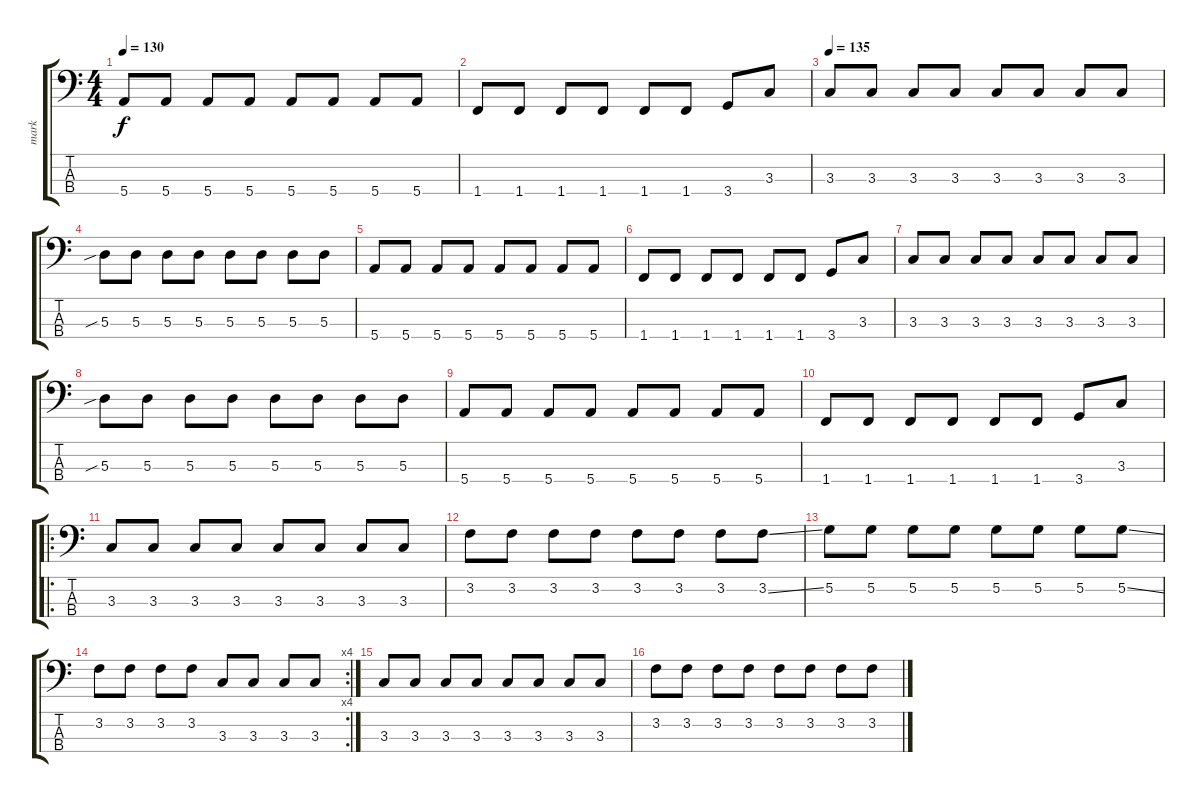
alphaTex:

\track ("mark" "mark") {instrument slapbass1}
\staff {score tabs}
\tuning (G2 D2 A1 E1) {hide}
\ts (4 4)
\tempo 130
\clef f4
\ks c
5.4.8{dy f} 5.4.8 5.4.8 5.4.8 5.4.8 5.4.8 5.4.8 5.4.8 |
1.4.8 1.4.8 1.4.8 1.4.8 1.4.8 1.4.8 3.4.8 3.3.8 |
\tempo 135
3.3.8 3.3.8 3.3.8 3.3.8 3.3.8 3.3.8 3.3.8 3.3.8 |
5.3{sib}.8 5.3.8 5.3.8 5.3.8 5.3.8 5.3.8 5.3.8 5.3.8 |
5.4.8 5.4.8 5.4.8 5.4.8 5.4.8 5.4.8 5.4.8 5.4.8 |
1.4.8 1.4.8 1.4.8 1.4.8 1.4.8 1.4.8 3.4.8 3.3.8 |
3.3.8 3.3.8 3.3.8 3.3.8 3.3.8 3.3.8 3.3.8 3.3.8 |
5.3{sib}.8 5.3.8 5.3.8 5.3.8 5.3.8 5.3.8 5.3.8 5.3.8 |
5.4.8 5.4.8 5.4.8 5.4.8 5.4.8 5.4.8 5.4.8 5.4.8 |
1.4.8 1.4.8 1.4.8 1.4.8 1.4.8 1.4.8 3.4.8 3.3.8 |
\ro
3.3.8 3.3.8 3.3.8 3.3.8 3.3.8 3.3.8 3.3.8 3.3.8 |
3.2.8 3.2.8 3.2.8 3.2.8 3.2.8 3.2.8 3.2.8 3.2{ss}.8 |
5.2.8 5.2.8 5.2.8 5.2.8 5.2.8 5.2.8 5.2.8 5.2{ss}.8 |
\rc 4
3.2.8 3.2.8 3.2.8 3.2.8 3.3.8 3.3.8 3.3.8 3.3.8 |
3.3.8 3.3.8 3.3.8 3.3.8 3.3.8 3.3.8 3.3.8 3.3.8 |
3.2.8 3.2.8 3.2.8 3.2.8 3.2.8 3.2.8 3.2.8 3.2.8
